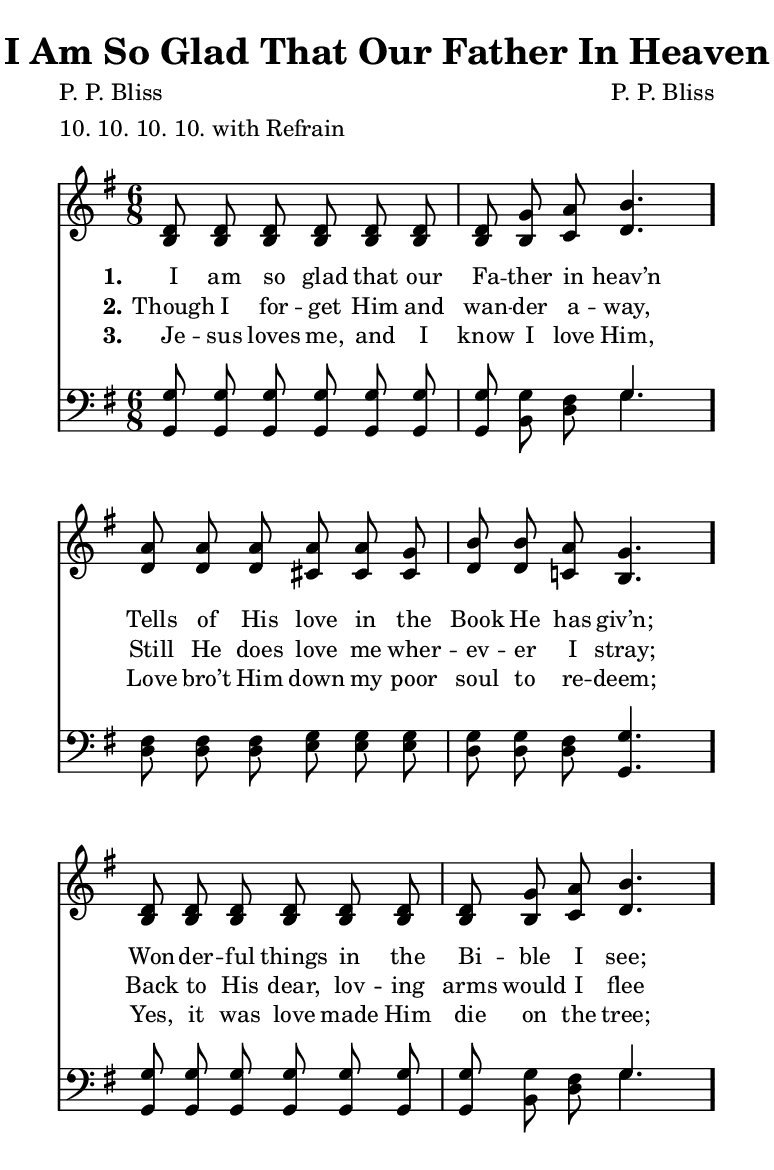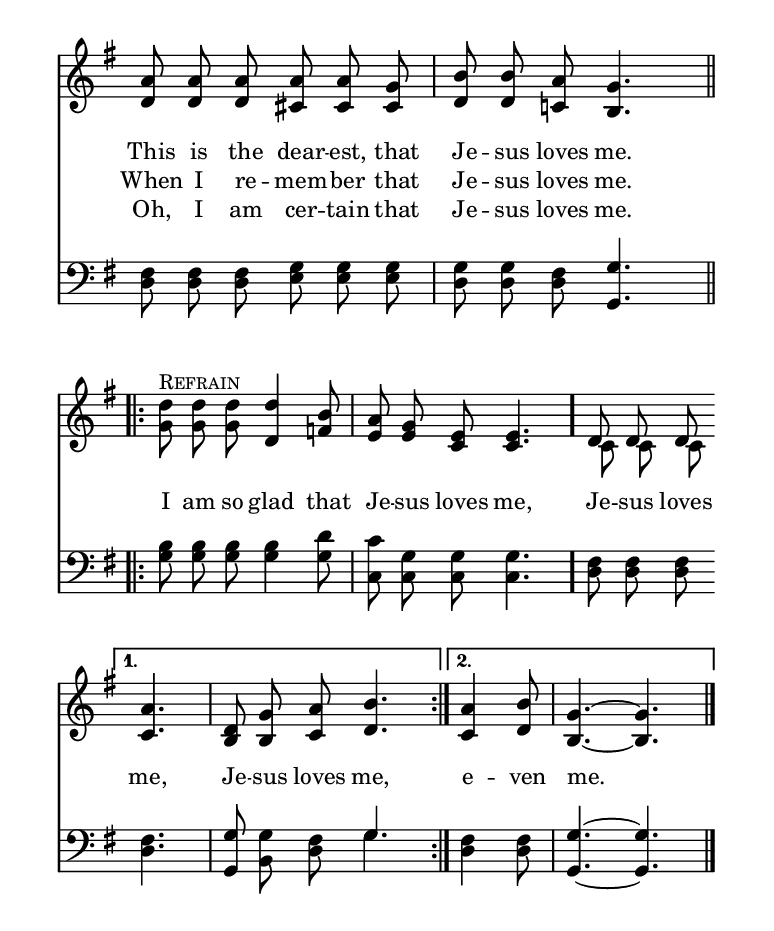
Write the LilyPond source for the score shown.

\include "common/global.ily"
\paper {
  \include "common/paper.ily"
  system-count = #(cond (is-eogsized 5) (#t #f)) % original has five systems
}

\header{
  %children
  hymnnumber = "335"
  title = "I Am So Glad That Our Father In Heaven"
  tunename = ""
  meter = "10. 10. 10. 10. with Refrain"
  poet = "P. P. Bliss"
  composer = "P. P. Bliss"
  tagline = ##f
}

global = {
  \include "common/overrides.ily"
  \override Staff.TimeSignature.style = #'numbered
  \time 6/8
  \override Score.MetronomeMark.transparent = ##t % hide all fermata changes too
  \tempo 4=80
  \key g \major
  \autoBeamOff
}

notesSoprano = {
\global
\relative c' {

  d8 d d d d d | d g a b4. |
  a8 a a a a g | b b a g4. |
  d8 d d d d d | d g a b4. |
  a8 a a a a g | b b a g4. | \bar ".|:-||" \eogbreak

  \repeat volta 2 {
    d'8^\markup { \small \caps "Refrain" } d d d4 b8 | a g e e4. |
    d8 d d
  } \alternative {
    { a'4. | d,8 g a b4. }
    { a4 b8 g4. ~ g }
  }

  \bar "|."

}
}

notesAlto = {
\global
\relative e' {

  b8 b b b b b | b b c d4. |
  d8 d d cis cis cis | d d c! b4. |
  b8 b b b b b | b b c d4. |
  d8 d d cis cis cis | d d c! b4. |

  \repeat volta 2 {
    g'8 g g d4 f8 | e e c c4. |
    c8 c c
  } \alternative {
    { c4. | b8 b c d4. }
    { c4 d8 b4. ~ b }
  }

}
}

notesTenor = {
\global
\relative a {

  g8 g g g g g | g g fis g4. |
  fis8 fis fis g g g | g g fis g4. |
  g8 g g g g g | g g fis g4. |
  fis8 fis fis g g g | g g fis g4. |

  \repeat volta 2 {
    b8 b b b4 d8 | c g g g4. |
    fis8 fis fis
  } \alternative {
    { fis4. | g8 g fis g4. }
    { fis4 fis8 g4. ~ g }
  }

}
}

notesBass = {
\global
\relative f, {

    g8 g g g g g | g b d g4. |
    d8 d d e e e | d d d g,4. |
    g8 g g g g g | g b d g4. |
    d8 d d e e e | d d d g,4. |

  \repeat volta 2 {
    g'8 g g g4 g8 | c,8 c c c4. |
    d8 d d
  } \alternative {
    { d4. | g,8 b d g4. }
    { d4 d8 g,4. ~ g }
  }

}
}

Refrain = \lyricmode {

I am so glad that Je -- sus loves me, \bar "."
Je -- sus loves me, Je -- sus loves me, %{HIDE>%} e -- ven me. %{<HIDE%} % \bar "."
I am so glad that Je -- sus loves me, % \bar "."
Je -- sus loves e -- ven me. % \bar "."

}

wordsA = \lyricmode {
\set stanza = "1."

I am so glad that our Fa -- ther in heav’n \bar "."
Tells of His love in the Book He has giv’n; \bar "."
Won -- der -- ful things in the Bi -- ble I see; \bar "."
This is the dear -- est, that Je -- sus loves me. % \bar "."

}

wordsB = \lyricmode {
\set stanza = "2."

Though I for -- get Him and wan -- der a -- way,
Still He does love me wher -- ev -- er I stray;
Back to His dear, lov -- ing arms would I flee
When I re -- mem -- ber that Je -- sus loves me.

\Refrain

}

wordsC = \lyricmode {
\set stanza = "3."

Je -- sus loves me, and I know I love Him,
Love bro’t Him down my poor soul to re -- deem;
Yes, it was love made Him die on the tree;
Oh, I am cer -- tain that Je -- sus loves me.

}

\score {
  \context ChoirStaff <<
    \context Staff = upper <<
      \set Staff.autoBeaming = ##f
      \set ChoirStaff.systemStartDelimiter = #'SystemStartBar
      \set ChoirStaff.printPartCombineTexts = ##f
      \partcombine #'(2 . 9) \notesSoprano \notesAlto
      \context NullVoice = sopranos { \voiceOne << \notesSoprano >> }
      \context NullVoice = altos { \voiceTwo << \notesAlto >> }
      \context Lyrics = one   \lyricsto sopranos \wordsA
      \context Lyrics = two   \lyricsto sopranos \wordsB
      \context Lyrics = three \lyricsto sopranos \wordsC
    >>
    \context Staff = men <<
      \set Staff.autoBeaming = ##f
      \clef bass
      \set ChoirStaff.printPartCombineTexts = ##f
      \partcombine #'(2 . 9) \notesTenor \notesBass
      \context NullVoice = tenors { \voiceOne << \notesTenor >> }
      \context NullVoice = basses { \voiceTwo << \notesBass >> }
    >>
  >>
  \layout {
    \include "common/layout.ily"
  }
}

\score {
  \unfoldRepeats \context ChoirStaff <<
    \context Staff = upper <<
      \context Voice = sopranos { \voiceOne << \notesSoprano >> }
      \context Voice = altos { \voiceTwo << \notesAlto >> }
    >>
    \context Staff = men <<
      \context Voice = tenors { \voiceOne << \notesTenor >> }
      \context Voice = basses { \voiceTwo << \notesBass >> }
    >>
  >>
  \midi{
    \include "common/midi.ily"
  }
}

\version "2.19.49"  % necessary for upgrading to future LilyPond versions.

% vi:set et ts=2 sw=2 ai nocindent syntax=lilypond:
